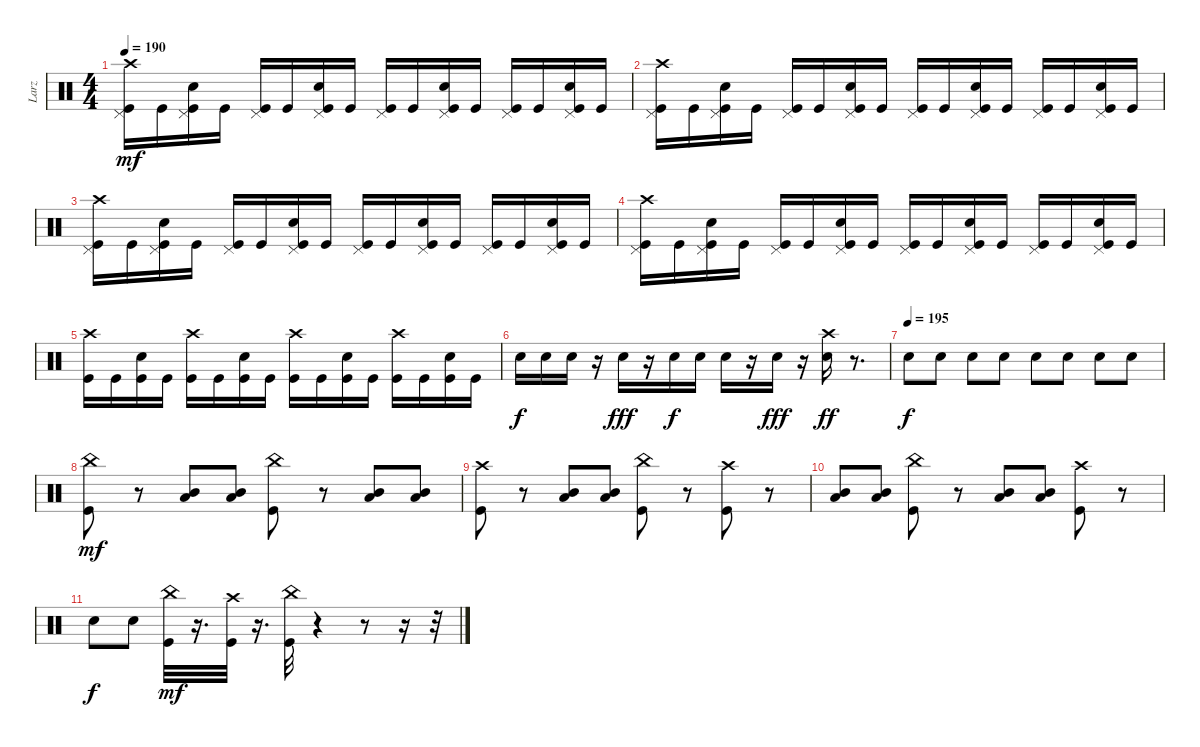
\track ("Larz" "Larz") {instrument percussion}
\staff {score}
\articulation defaults
\ts (4 4)
\tempo 190
\clef neutral
\ks c
("Crash high (hit)" "Pedal Hi-Hat (hit)" "Kick (hit)").16{dy mf} "Kick (hit)".16 ("Pedal Hi-Hat (hit)" "Snare (hit) 2" "Kick (hit)").16 "Kick (hit)".16 ("Pedal Hi-Hat (hit)" "Kick (hit)").16 "Kick (hit)".16 ("Pedal Hi-Hat (hit)" "Snare (hit) 2" "Kick (hit)").16 "Kick (hit)".16 ("Pedal Hi-Hat (hit)" "Kick (hit)").16 "Kick (hit)".16 ("Pedal Hi-Hat (hit)" "Snare (hit) 2" "Kick (hit)").16 "Kick (hit)".16 ("Pedal Hi-Hat (hit)" "Kick (hit)").16 "Kick (hit)".16 ("Pedal Hi-Hat (hit)" "Snare (hit) 2" "Kick (hit)").16 "Kick (hit)".16 |
("Crash high (hit)" "Pedal Hi-Hat (hit)" "Kick (hit)").16 "Kick (hit)".16 ("Pedal Hi-Hat (hit)" "Snare (hit) 2" "Kick (hit)").16 "Kick (hit)".16 ("Pedal Hi-Hat (hit)" "Kick (hit)").16 "Kick (hit)".16 ("Pedal Hi-Hat (hit)" "Snare (hit) 2" "Kick (hit)").16 "Kick (hit)".16 ("Pedal Hi-Hat (hit)" "Kick (hit)").16 "Kick (hit)".16 ("Pedal Hi-Hat (hit)" "Snare (hit) 2" "Kick (hit)").16 "Kick (hit)".16 ("Pedal Hi-Hat (hit)" "Kick (hit)").16 "Kick (hit)".16 ("Pedal Hi-Hat (hit)" "Snare (hit) 2" "Kick (hit)").16 "Kick (hit)".16 |
("Crash high (hit)" "Pedal Hi-Hat (hit)" "Kick (hit)").16 "Kick (hit)".16 ("Pedal Hi-Hat (hit)" "Snare (hit) 2" "Kick (hit)").16 "Kick (hit)".16 ("Pedal Hi-Hat (hit)" "Kick (hit)").16 "Kick (hit)".16 ("Pedal Hi-Hat (hit)" "Snare (hit) 2" "Kick (hit)").16 "Kick (hit)".16 ("Pedal Hi-Hat (hit)" "Kick (hit)").16 "Kick (hit)".16 ("Pedal Hi-Hat (hit)" "Snare (hit) 2" "Kick (hit)").16 "Kick (hit)".16 ("Pedal Hi-Hat (hit)" "Kick (hit)").16 "Kick (hit)".16 ("Pedal Hi-Hat (hit)" "Snare (hit) 2" "Kick (hit)").16 "Kick (hit)".16 |
("Crash high (hit)" "Pedal Hi-Hat (hit)" "Kick (hit)").16 "Kick (hit)".16 ("Pedal Hi-Hat (hit)" "Snare (hit) 2" "Kick (hit)").16 "Kick (hit)".16 ("Pedal Hi-Hat (hit)" "Kick (hit)").16 "Kick (hit)".16 ("Pedal Hi-Hat (hit)" "Snare (hit) 2" "Kick (hit)").16 "Kick (hit)".16 ("Pedal Hi-Hat (hit)" "Kick (hit)").16 "Kick (hit)".16 ("Pedal Hi-Hat (hit)" "Snare (hit) 2" "Kick (hit)").16 "Kick (hit)".16 ("Pedal Hi-Hat (hit)" "Kick (hit)").16 "Kick (hit)".16 ("Pedal Hi-Hat (hit)" "Snare (hit) 2" "Kick (hit)").16 "Kick (hit)".16 |
("Crash high (hit)" "Kick (hit)").16 "Kick (hit)".16 ("Snare (hit) 2" "Kick (hit)").16 "Kick (hit)".16 ("Crash high (hit)" "Kick (hit)").16 "Kick (hit)".16 ("Snare (hit) 2" "Kick (hit)").16 "Kick (hit)".16 ("Crash high (hit)" "Kick (hit)").16 "Kick (hit)".16 ("Snare (hit) 2" "Kick (hit)").16 "Kick (hit)".16 ("Crash high (hit)" "Kick (hit)").16 "Kick (hit)".16 ("Snare (hit) 2" "Kick (hit)").16 "Kick (hit)".16 |
"Snare (hit) 2".16{dy f} "Snare (hit) 2".16 "Snare (hit) 2".16 r.16 "Snare (hit) 2".16{dy fff} r.16 "Snare (hit) 2".16{dy f} "Snare (hit) 2".16 "Snare (hit) 2".16 r.16 "Snare (hit) 2".16{dy fff} r.16 ("Crash high (hit)" "Snare (hit) 2").16{dy ff} r.8{d} |
\tempo (195)
"Snare (hit) 2".8{dy f} "Snare (hit) 2".8 "Snare (hit) 2".8 "Snare (hit) 2".8 "Snare (hit) 2".8 "Snare (hit) 2".8 "Snare (hit) 2".8 "Snare (hit) 2".8 |
("China (hit)" "Kick (hit)").8{dy mf} r.8 ("Low Tom (hit)" "Mid Tom (hit)").8 ("Low Tom (hit)" "Mid Tom (hit)").8 ("China (hit)" "Kick (hit)").8 r.8 ("Low Tom (hit)" "Mid Tom (hit)").8 ("Low Tom (hit)" "Mid Tom (hit)").8 |
("Crash high (hit)" "Kick (hit)").8 r.8 ("Low Tom (hit)" "Mid Tom (hit)").8 ("Low Tom (hit)" "Mid Tom (hit)").8 ("China (hit)" "Kick (hit)").8 r.8 ("Crash high (hit)" "Kick (hit)").8 r.8 |
("Low Tom (hit)" "Mid Tom (hit)").8 ("Low Tom (hit)" "Mid Tom (hit)").8 ("China (hit)" "Kick (hit)").8 r.8 ("Low Tom (hit)" "Mid Tom (hit)").8 ("Low Tom (hit)" "Mid Tom (hit)").8 ("Crash high (hit)" "Kick (hit)").8 r.8 |
"Snare (hit) 2".8{dy f} "Snare (hit) 2".8 ("Kick (hit)" "China (hit)").32{dy mf} r.16{d} ("Kick (hit)" "Crash high (hit)").32 r.16{d} ("Kick (hit)" "China (hit)").32 r.4 r.8 r.16 r.32
